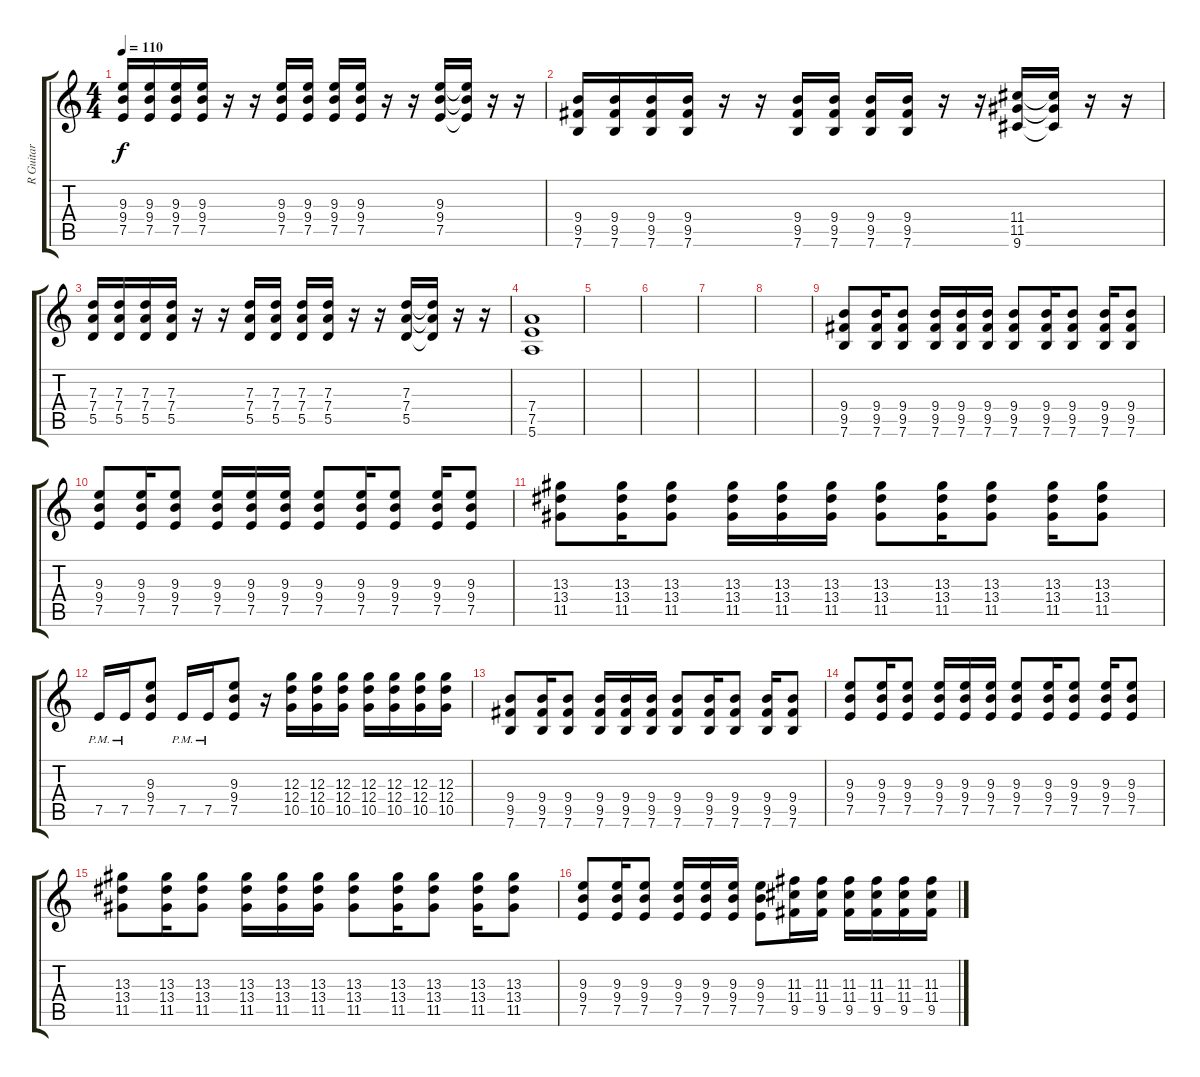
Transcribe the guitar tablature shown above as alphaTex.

\track ("R Guitar" "R Guitar") {instrument distortionguitar}
\staff {score tabs}
\tuning (E4 B3 G3 D3 A2 E2) {hide}
\ts (4 4)
\tempo 110
\clef g2
\ks c
(9.3 9.4 7.5).16{dy f} (9.3 9.4 7.5).16 (9.3 9.4 7.5).16 (9.3 9.4 7.5).16 r.16 r.16 (9.3 9.4 7.5).16 (9.3 9.4 7.5).16 (9.3 9.4 7.5).16 (9.3 9.4 7.5).16 r.16 r.16 (9.3 9.4 7.5).16 (9.3{t} 9.4{t} 7.5{t}).16 r.16 r.16 |
(9.4 9.5 7.6).16 (9.4 9.5 7.6).16 (9.4 9.5 7.6).16 (9.4 9.5 7.6).16 r.16 r.16 (9.4 9.5 7.6).16 (9.4 9.5 7.6).16 (9.4 9.5 7.6).16 (9.4 9.5 7.6).16 r.16 r.16 (11.4 11.5 9.6).16 (11.4{t} 11.5{t} 9.6{t}).16 r.16 r.16 |
(7.3 7.4 5.5).16 (7.3 7.4 5.5).16 (7.3 7.4 5.5).16 (7.3 7.4 5.5).16 r.16 r.16 (7.3 7.4 5.5).16 (7.3 7.4 5.5).16 (7.3 7.4 5.5).16 (7.3 7.4 5.5).16 r.16 r.16 (7.3 7.4 5.5).16 (7.3{t} 7.4{t} 5.5{t}).16 r.16 r.16 |
(7.4 7.5 5.6).1 |
|
|
|
|
(9.4 9.5 7.6).8 (9.4 9.5 7.6).16 (9.4 9.5 7.6).8 (9.4 9.5 7.6).16 (9.4 9.5 7.6).16 (9.4 9.5 7.6).16 (9.4 9.5 7.6).8 (9.4 9.5 7.6).16 (9.4 9.5 7.6).8 (9.4 9.5 7.6).16 (9.4 9.5 7.6).8 |
(9.3 9.4 7.5).8 (9.3 9.4 7.5).16 (9.3 9.4 7.5).8 (9.3 9.4 7.5).16 (9.3 9.4 7.5).16 (9.3 9.4 7.5).16 (9.3 9.4 7.5).8 (9.3 9.4 7.5).16 (9.3 9.4 7.5).8 (9.3 9.4 7.5).16 (9.3 9.4 7.5).8 |
(13.3 13.4 11.5).8 (13.3 13.4 11.5).16 (13.3 13.4 11.5).8 (13.3 13.4 11.5).16 (13.3 13.4 11.5).16 (13.3 13.4 11.5).16 (13.3 13.4 11.5).8 (13.3 13.4 11.5).16 (13.3 13.4 11.5).8 (13.3 13.4 11.5).16 (13.3 13.4 11.5).8 |
7.5{pm}.16 7.5{pm}.16 (9.3 9.4 7.5).8 7.5{pm}.16 7.5{pm}.16 (9.3 9.4 7.5).8 r.16 (12.3 12.4 10.5).16 (12.3 12.4 10.5).16 (12.3 12.4 10.5).16 (12.3 12.4 10.5).16 (12.3 12.4 10.5).16 (12.3 12.4 10.5).16 (12.3 12.4 10.5).16 |
(9.4 9.5 7.6).8 (9.4 9.5 7.6).16 (9.4 9.5 7.6).8 (9.4 9.5 7.6).16 (9.4 9.5 7.6).16 (9.4 9.5 7.6).16 (9.4 9.5 7.6).8 (9.4 9.5 7.6).16 (9.4 9.5 7.6).8 (9.4 9.5 7.6).16 (9.4 9.5 7.6).8 |
(9.3 9.4 7.5).8 (9.3 9.4 7.5).16 (9.3 9.4 7.5).8 (9.3 9.4 7.5).16 (9.3 9.4 7.5).16 (9.3 9.4 7.5).16 (9.3 9.4 7.5).8 (9.3 9.4 7.5).16 (9.3 9.4 7.5).8 (9.3 9.4 7.5).16 (9.3 9.4 7.5).8 |
(13.3 13.4 11.5).8 (13.3 13.4 11.5).16 (13.3 13.4 11.5).8 (13.3 13.4 11.5).16 (13.3 13.4 11.5).16 (13.3 13.4 11.5).16 (13.3 13.4 11.5).8 (13.3 13.4 11.5).16 (13.3 13.4 11.5).8 (13.3 13.4 11.5).16 (13.3 13.4 11.5).8 |
(9.3 9.4 7.5).8 (9.3 9.4 7.5).16 (9.3 9.4 7.5).8 (9.3 9.4 7.5).16 (9.3 9.4 7.5).16 (9.3 9.4 7.5).16 (9.3 9.4 7.5).8 (11.3 11.4 9.5).16 (11.3 11.4 9.5).16 (11.3 11.4 9.5).16 (11.3 11.4 9.5).16 (11.3 11.4 9.5).16 (11.3 11.4 9.5).16
